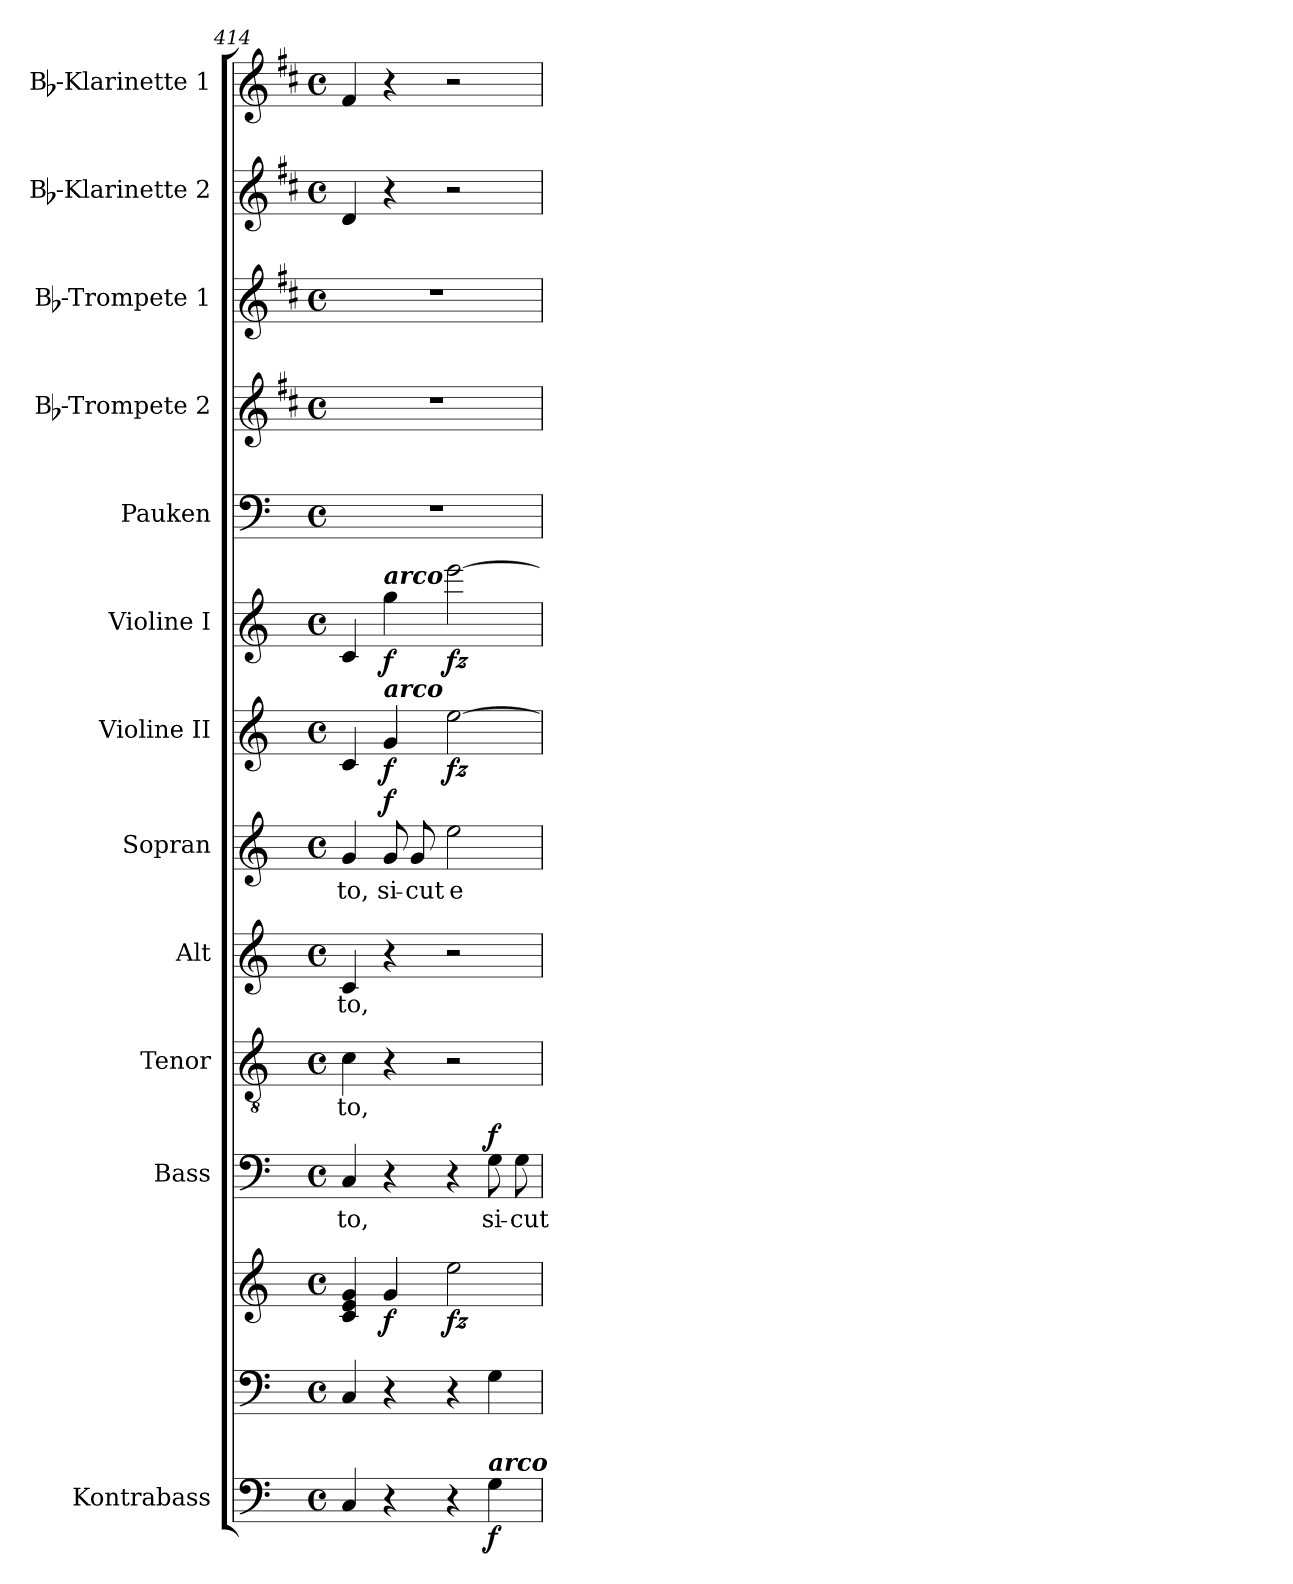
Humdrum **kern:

**kern	**dynam	**kern	**kern	**dynam	**kern	**text	**dynam	**kern	**text	**kern	**text	**kern	**text	**dynam	**kern	**dynam	**kern	**dynam	**kern	**kern	**kern	**kern	**kern
*part13	*part13	*part12	*part12	*part12	*part11	*part11	*part11	*part10	*part10	*part9	*part9	*part8	*part8	*part8	*part7	*part7	*part6	*part6	*part5	*part4	*part3	*part2	*part1
*staff14	*staff14	*staff13	*staff12	*staff12/13	*staff11	*staff11	*staff11	*staff10	*staff10	*staff9	*staff9	*staff8	*staff8	*staff8	*staff7	*staff7	*staff6	*staff6	*staff5	*staff4	*staff3	*staff2	*staff1
*I"Kontrabass	*	*	*	*	*I"Bass	*	*	*I"Tenor	*	*I"Alt	*	*I"Sopran	*	*	*I"Violine II	*	*I"Violine I	*	*I"Pauken	*I"Bb-Trompete 2	*I"Bb-Trompete 1	*I"Bb-Klarinette 2	*I"Bb-Klarinette 1
*I'Kb.	*	*	*	*	*I'B.	*	*	*I'T.	*	*I'A.	*	*I'S.	*	*	*I'Vl. II	*	*I'Vl. I	*	*I'Pk.	*I'Bb Trp. 2	*I'Bb Trp. 1	*I'Bb Kl. 2	*I'Bb Kl. 1
*clefF4	*	*clefF4	*clefG2	*	*clefF4	*	*	*clefGv2	*	*clefG2	*	*clefG2	*	*	*clefG2	*	*clefG2	*	*clefF4	*clefG2	*clefG2	*clefG2	*clefG2
*ITrd7c12	*	*	*	*	*	*	*	*	*	*	*	*	*	*	*	*	*	*	*	*ITrd1c2	*ITrd1c2	*ITrd1c2	*ITrd1c2
*k[]	*	*k[]	*k[]	*	*k[]	*	*	*k[]	*	*k[]	*	*k[]	*	*	*k[]	*	*k[]	*	*k[]	*k[]	*k[]	*k[]	*k[]
*C:	*	*C:	*C:	*	*C:	*	*	*C:	*	*C:	*	*C:	*	*	*C:	*	*C:	*	*C:	*C:	*C:	*C:	*C:
*M4/4	*	*M4/4	*M4/4	*	*M4/4	*	*	*M4/4	*	*M4/4	*	*M4/4	*	*	*M4/4	*	*M4/4	*	*M4/4	*M4/4	*M4/4	*M4/4	*M4/4
*met(c)	*	*met(c)	*met(c)	*	*met(c)	*	*	*met(c)	*	*met(c)	*	*met(c)	*	*	*met(c)	*	*met(c)	*	*met(c)	*met(c)	*met(c)	*met(c)	*met(c)
=414	=414	=414	=414	=414	=414	=414	=414	=414	=414	=414	=414	=414	=414	=414	=414	=414	=414	=414	=414	=414	=414	=414	=414
!	!	!	!	!	!	!LO:LY:b	!	!	!LO:LY:b	!	!LO:LY:b	!	!LO:LY:b	!	!	!	!	!	!	!	!	!	!
4CC/	.	4C/	4c/ 4e/ 4g/	.	4C/	-to,	.	4c\	-to,	4c/	-to,	4g/	-to,	.	4c/	.	4c/	.	1r	1r	1r	4c/	4e/
!	!	!	!	!	!	!	!	!	!	!	!	!	!	!	!	!	!LO:TX:a:Bi:t=arco	!	!	!	!	!	!
!	!	!	!	!	!	!	!	!	!	!	!	!	!	!	!LO:TX:a:Bi:t=arco	!	!	!	!	!	!	!	!
!	!	!	!	!LO:DY:b	!	!	!	!	!	!	!	!	!LO:LY:b	!LO:DY:a	!	!LO:DY:b	!	!LO:DY:b	!	!	!	!	!
4r	.	4r	4g/	f	4r	.	.	4r	.	4r	.	8g/	si-	f	4g/	f	4gg\	f	.	.	.	4r	4r
!	!	!	!	!	!	!	!	!	!	!	!	!	!LO:LY:b	!	!	!	!	!	!	!	!	!	!
.	.	.	.	.	.	.	.	.	.	.	.	8g/	-cut	.	.	.	.	.	.	.	.	.	.
!	!	!	!	!LO:DY:b	!	!	!	!	!	!	!	!	!LO:LY:b	!	!	!LO:DY:b	!	!LO:DY:b	!	!	!	!	!
4r	.	4r	2ee\	fz	4r	.	.	2r	.	2r	.	2ee\	e-	.	[2ee\	fz	[2eee\	fz	.	.	.	2r	2r
!LO:TX:a:Bi:t=arco	!	!	!	!	!	!	!	!	!	!	!	!	!	!	!	!	!	!	!	!	!	!	!
!	!LO:DY:b	!	!	!	!	!LO:LY:b	!LO:DY:a	!	!	!	!	!	!	!	!	!	!	!	!	!	!	!	!
4GG\	f	4G\	.	.	8G\	si-	f	.	.	.	.	.	.	.	.	.	.	.	.	.	.	.	.
!	!	!	!	!	!	!LO:LY:b	!	!	!	!	!	!	!	!	!	!	!	!	!	!	!	!	!
.	.	.	.	.	8G\	-cut	.	.	.	.	.	.	.	.	.	.	.	.	.	.	.	.	.
=	=	=	=	=	=	=	=	=	=	=	=	=	=	=	=	=	=	=	=	=	=	=	=
*-	*-	*-	*-	*-	*-	*-	*-	*-	*-	*-	*-	*-	*-	*-	*-	*-	*-	*-	*-	*-	*-	*-	*-
